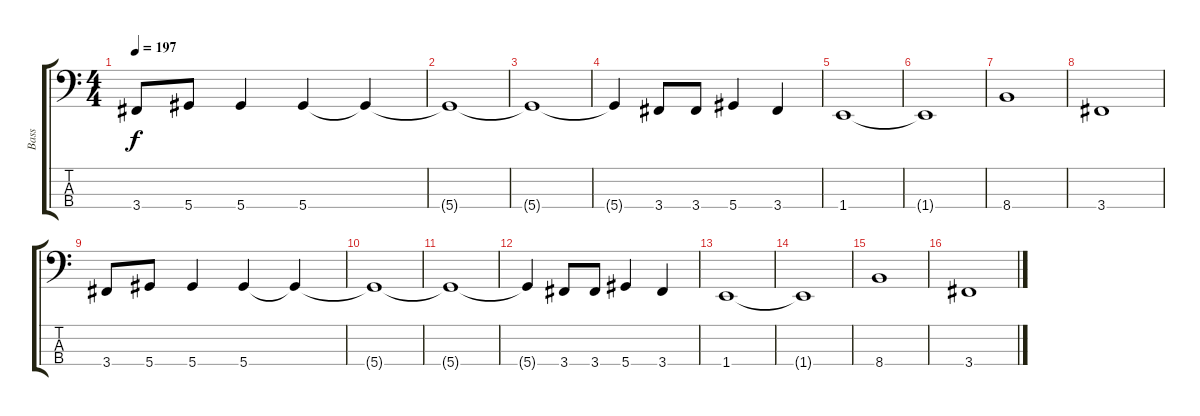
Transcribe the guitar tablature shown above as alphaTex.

\track ("Bass" "Bass") {instrument slapbass1}
\staff {score tabs}
\tuning (Gb2 Db2 Ab1 Eb1) {hide}
\ts (4 4)
\tempo 197
\clef f4
\ks c
3.4.8{dy f} 5.4.8 5.4.4 5.4.4 5.4{t}.4 |
5.4{t}.1 |
5.4{t}.1 |
5.4{t}.4 3.4.8 3.4.8 5.4.4 3.4.4 |
1.4.1 |
1.4{t}.1 |
8.4.1 |
3.4.1 |
3.4.8 5.4.8 5.4.4 5.4.4 5.4{t}.4 |
5.4{t}.1 |
5.4{t}.1 |
5.4{t}.4 3.4.8 3.4.8 5.4.4 3.4.4 |
1.4.1 |
1.4{t}.1 |
8.4.1 |
3.4.1
